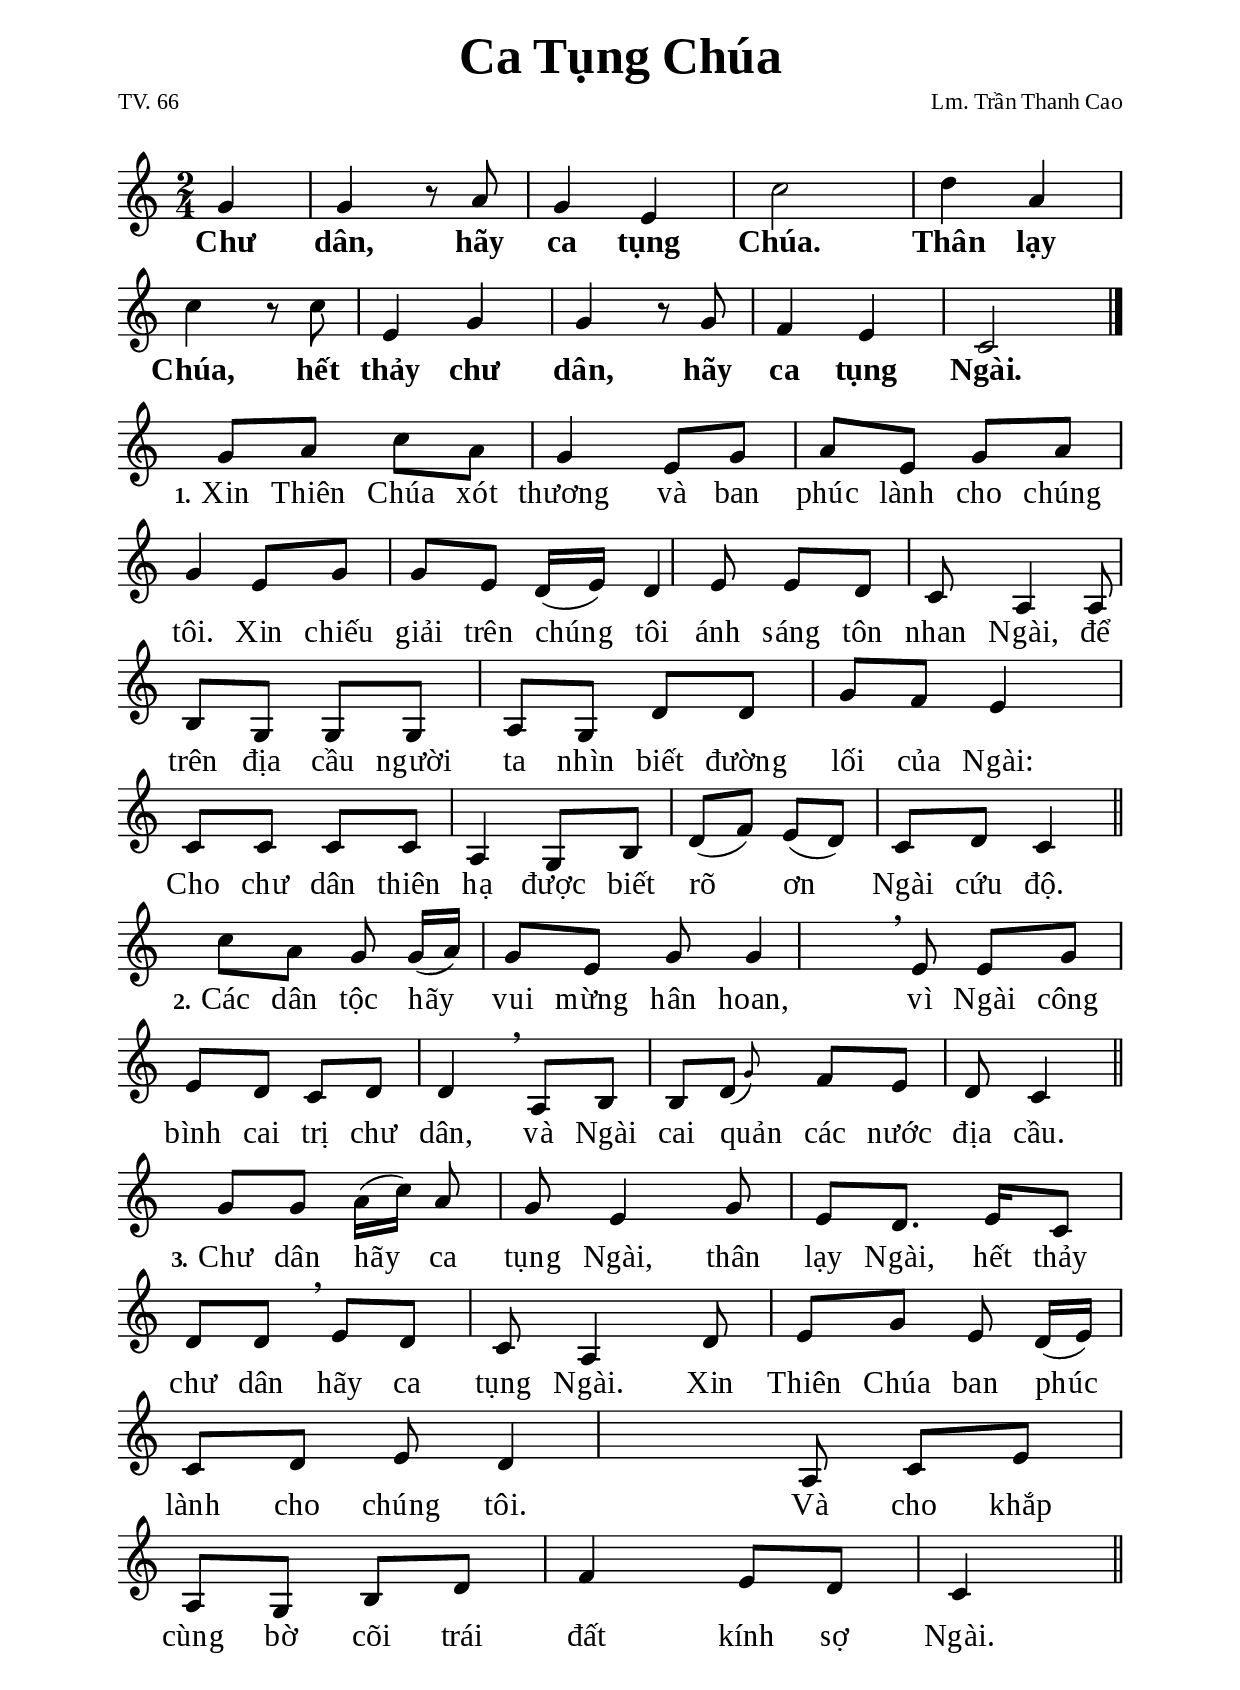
% Cài đặt chung
\version "2.20.0"
\include "english.ly"

\header {
  title = \markup { \fontsize #3 "Ca Tụng Chúa" }
  poet = "TV. 66"
  composer = "Lm. Trần Thanh Cao"
  arranger = " "
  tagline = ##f
}

\paper {
  #(set-paper-size "a4")
  top-margin = 10\mm
  bottom-margin = 10\mm
  left-margin = 20\mm
  right-margin = 20\mm
  indent = #0
  #(define fonts
    (make-pango-font-tree
      "Liberation Serif"
      "Liberation Serif"
      "Liberation Serif"
      (/ 20 20)))
  page-count = #1
}

% Nhạc điệp khúc
nhacDiepKhuc= \relative c'' {
  \partial 4 g4 |
  g r8 a |
  g4 e |
  c'2 |
  d4 a |
  c4 r8 c |
  e,4 g |
  g r8 g |
  f4 e |
  c2 \bar "|."
}

% Nhạc phiên khúc
nhacPhienKhucMot = \relative c'' {
  g8 a c a g4 e8 g a e g a g4
  e8 g g e d16 ([e]) d4
  e8 e d c a4
  a8 b g g g a g d' d g f e4
  c8 c c c a4 g8 b d ([f]) e ([d]) c d c4 \bar "||"
}


nhacPhienKhucHai = \relative c'' {
  #(define afterGraceFraction (cons 1 4))
  c8 a g g16 ([a]) g8 e g g4 \breathe
  e8 e g e d c d d4 \breathe
  a8 b b
  \afterGrace d8 (\tweak font-size #-4 g)
  f e d c4 \bar "||"
}

nhacPhienKhucBa = \relative c'' {
  g8 g a16 ([c]) a8 g e4
  g8 e d8. e16 c8 d d \breathe
  e8 d c a4 d8 e g e d16 ([e]) c8 d e d4
  a8 c e a, g b d f4 e8 d c4 \bar "||"
}

% Lời điệp khúc
loiDiepKhuc = \lyricmode {
  Chư dân, hãy ca tụng Chúa.
  Thân lạy Chúa,
  hết thảy chư dân, hãy ca tụng Ngài.
}

% Lời phiên khúc
loiPhienKhucMot = \lyricmode {
  \set stanza = #"1."
  Xin Thiên Chúa xót thương
  và ban phúc lành cho chúng tôi.
  Xin chiếu giải trên chúng tôi ánh sáng tôn nhan Ngài,
  để trên địa cầu người ta nhìn biết đường lối của Ngài:
  Cho chư dân thiên hạ được biết rõ ơn Ngài cứu độ.
}

loiPhienKhucHai = \lyricmode {
  \set stanza = #"2."
  Các dân tộc hãy vui mừng hân hoan,
  vì Ngài công bình cai trị chư dân,
  và Ngài cai quản các nước địa cầu.
}

loiPhienKhucBa = \lyricmode {
  \set stanza = #"3."
  Chư dân hãy ca tụng Ngài,
  thân lạy Ngài, hết thảy chư dân hãy ca tụng Ngài.
  Xin Thiên Chúa ban phúc lành cho chúng tôi.
  Và cho khắp cùng bờ cõi trái đất kính sợ Ngài.
}

% Dàn trang
\score {
  \new ChoirStaff <<
    \new Staff = diepKhuc \with {
        \consists "Merge_rests_engraver"
        \magnifyStaff #(magstep +1)
      }
      <<
      \new Voice = beSop {
        \key c \major \time 2/4 \stemNeutral \nhacDiepKhuc
      }
    >>
    \new Lyrics \lyricsto beSop \loiDiepKhuc
  >>
  \layout {
    \override Lyrics.LyricText.font-series = #'bold
    \override Lyrics.LyricText.font-size = #+3
    \override Lyrics.LyricSpace.minimum-distance = #2.0
    \override Score.BarNumber.break-visibility = ##(#f #f #f)
  }
}

\score {
  \new ChoirStaff <<
    \new Staff = phienKhuc \with {
        \magnifyStaff #(magstep +1)
      }
      <<
      \new Voice = beSop {
        \key c \major \time 2/4 \nhacPhienKhucMot
      }
    >>
    \new Lyrics \lyricsto beSop \loiPhienKhucMot
  >>
  \layout {
    \override Staff.TimeSignature.transparent = ##t
    \override Lyrics.LyricText.font-size = #+3
    \override Lyrics.LyricSpace.minimum-distance = #2.0
    \override Score.BarNumber.break-visibility = ##(#f #f #f)
    \set Score.barAlways = ##t
    \set Score.defaultBarType = ""
  } 
}

\score {
  \new ChoirStaff <<
    \new Staff = phienKhuc \with {
        \magnifyStaff #(magstep +1)
      }
      <<
      \new Voice = beSop {
        \key c \major \time 2/4 \nhacPhienKhucHai
      }
    >>
    \new Lyrics \lyricsto beSop \loiPhienKhucHai
  >>
  \layout {
    \override Staff.TimeSignature.transparent = ##t
    \override Lyrics.LyricText.font-size = #+3
    \override Lyrics.LyricSpace.minimum-distance = #2.0
    \override Score.BarNumber.break-visibility = ##(#f #f #f)
    \set Score.barAlways = ##t
    \set Score.defaultBarType = ""
  } 
}

\score {
  \new ChoirStaff <<
    \new Staff = phienKhuc \with {
        \magnifyStaff #(magstep +1)
      }
      <<
      \new Voice = beSop {
        \key c \major \time 2/4 \nhacPhienKhucBa
      }
    >>
    \new Lyrics \lyricsto beSop \loiPhienKhucBa
  >>
  \layout {
    \override Staff.TimeSignature.transparent = ##t
    \override Lyrics.LyricText.font-size = #+3
    \override Lyrics.LyricSpace.minimum-distance = #2.0
    \override Score.BarNumber.break-visibility = ##(#f #f #f)
    \set Score.barAlways = ##t
    \set Score.defaultBarType = ""
  } 
}
